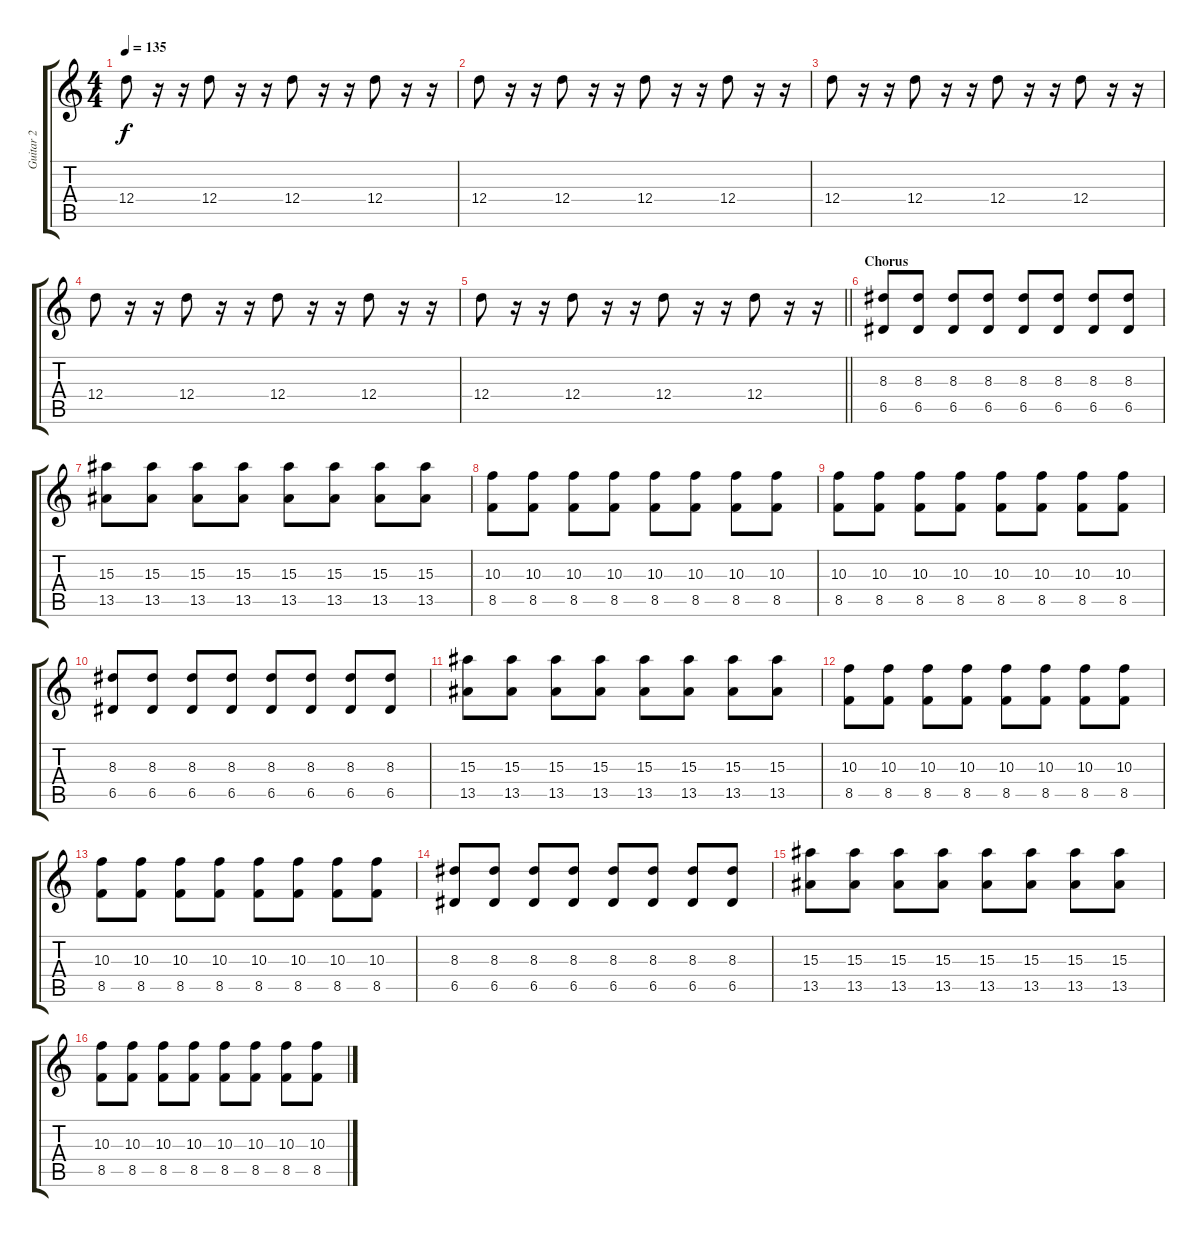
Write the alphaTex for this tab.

\track ("Guitar 2" "Guitar 2") {instrument acousticguitarnylon}
\staff {score tabs}
\tuning (E4 B3 G3 D3 A2 E2) {hide}
\ts (4 4)
\tempo 135
\clef g2
\ks c
12.4.8{dy f} r.16 r.16 12.4.8 r.16 r.16 12.4.8 r.16 r.16 12.4.8 r.16 r.16 |
12.4.8 r.16 r.16 12.4.8 r.16 r.16 12.4.8 r.16 r.16 12.4.8 r.16 r.16 |
12.4.8 r.16 r.16 12.4.8 r.16 r.16 12.4.8 r.16 r.16 12.4.8 r.16 r.16 |
12.4.8 r.16 r.16 12.4.8 r.16 r.16 12.4.8 r.16 r.16 12.4.8 r.16 r.16 |
\barLineRight lightlight
12.4.8 r.16 r.16 12.4.8 r.16 r.16 12.4.8 r.16 r.16 12.4.8 r.16 r.16 |
\section ("" "Chorus")
(8.3 6.5).8 (8.3 6.5).8 (8.3 6.5).8 (8.3 6.5).8 (8.3 6.5).8 (8.3 6.5).8 (8.3 6.5).8 (8.3 6.5).8 |
(15.3 13.5).8 (15.3 13.5).8 (15.3 13.5).8 (15.3 13.5).8 (15.3 13.5).8 (15.3 13.5).8 (15.3 13.5).8 (15.3 13.5).8 |
(10.3 8.5).8 (10.3 8.5).8 (10.3 8.5).8 (10.3 8.5).8 (10.3 8.5).8 (10.3 8.5).8 (10.3 8.5).8 (10.3 8.5).8 |
(10.3 8.5).8 (10.3 8.5).8 (10.3 8.5).8 (10.3 8.5).8 (10.3 8.5).8 (10.3 8.5).8 (10.3 8.5).8 (10.3 8.5).8 |
(8.3 6.5).8 (8.3 6.5).8 (8.3 6.5).8 (8.3 6.5).8 (8.3 6.5).8 (8.3 6.5).8 (8.3 6.5).8 (8.3 6.5).8 |
(15.3 13.5).8 (15.3 13.5).8 (15.3 13.5).8 (15.3 13.5).8 (15.3 13.5).8 (15.3 13.5).8 (15.3 13.5).8 (15.3 13.5).8 |
(10.3 8.5).8 (10.3 8.5).8 (10.3 8.5).8 (10.3 8.5).8 (10.3 8.5).8 (10.3 8.5).8 (10.3 8.5).8 (10.3 8.5).8 |
(10.3 8.5).8 (10.3 8.5).8 (10.3 8.5).8 (10.3 8.5).8 (10.3 8.5).8 (10.3 8.5).8 (10.3 8.5).8 (10.3 8.5).8 |
(8.3 6.5).8 (8.3 6.5).8 (8.3 6.5).8 (8.3 6.5).8 (8.3 6.5).8 (8.3 6.5).8 (8.3 6.5).8 (8.3 6.5).8 |
(15.3 13.5).8 (15.3 13.5).8 (15.3 13.5).8 (15.3 13.5).8 (15.3 13.5).8 (15.3 13.5).8 (15.3 13.5).8 (15.3 13.5).8 |
(10.3 8.5).8 (10.3 8.5).8 (10.3 8.5).8 (10.3 8.5).8 (10.3 8.5).8 (10.3 8.5).8 (10.3 8.5).8 (10.3 8.5).8
